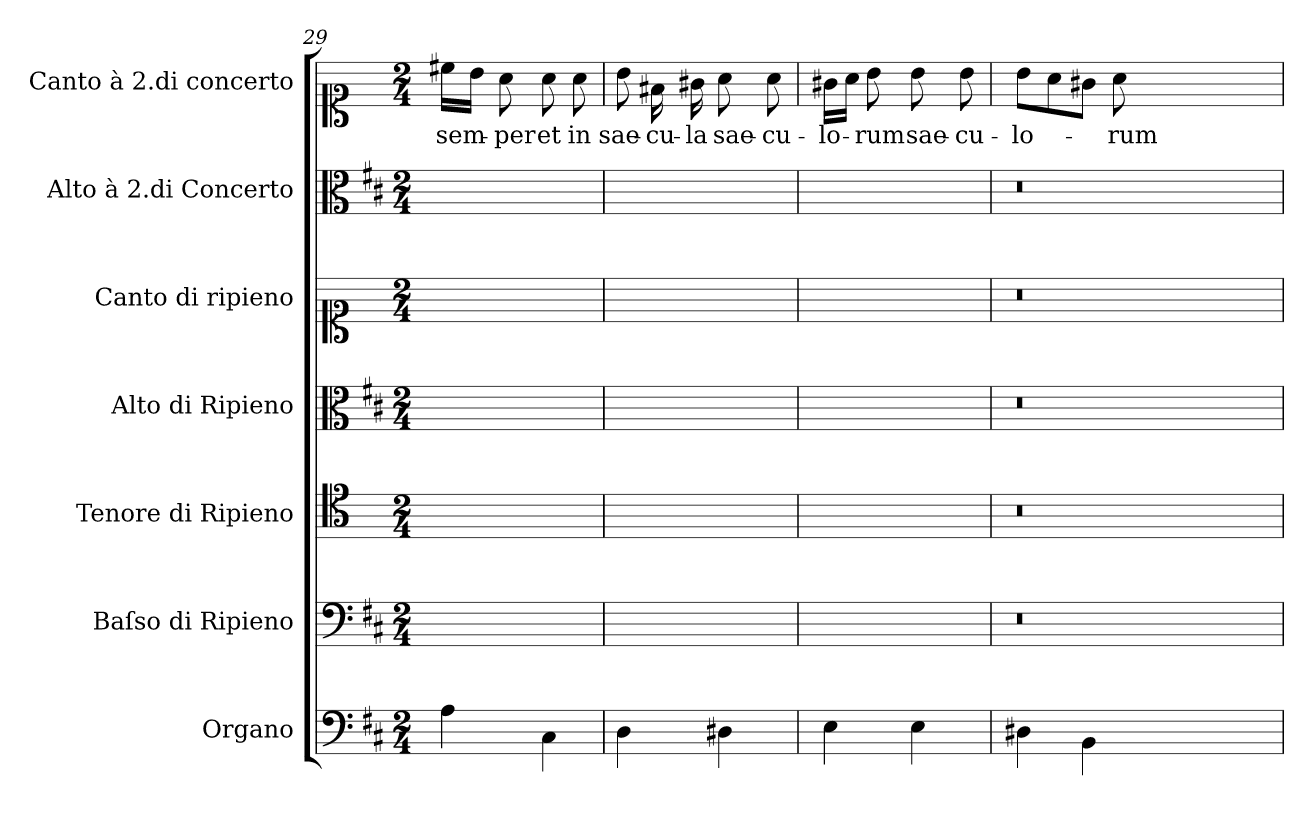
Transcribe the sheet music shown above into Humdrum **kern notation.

**kern	**kern	**kern	**kern	**kern	**kern	**kern	**text
*part7	*part6	*part5	*part4	*part3	*part2	*part1	*part1
*staff7	*staff6	*staff5	*staff4	*staff3	*staff2	*staff1	*staff1
*I"Organo	*I"Baſso di Ripieno	*I"Tenore di Ripieno	*I"Alto di Ripieno	*I"Canto di ripieno	*I"Alto à 2.di Concerto	*I"Canto à 2.di concerto	*
*I'org	*I'B rip	*I'T rip	*I'A rip	*	*I'A conc	*	*
*clefF4	*clefF4	*clefC4	*clefC3	*clefC1	*clefC3	*clefC1	*
*k[f#c#]	*k[f#c#]	*k[]	*k[f#c#]	*k[]	*k[f#c#]	*k[]	*
*M2/4	*M2/4	*M2/4	*M2/4	*M2/4	*M2/4	*M2/4	*
=29	=29	=29	=29	=29	=29	=29	=29
4A\	2ryy	2ryy	2ryy	2ryy	2ryy	16cc#\LL	sem-
.	.	.	.	.	.	16b\JJ	.
.	.	.	.	.	.	8a\	-per
4C#\	.	.	.	.	.	8a\	et
.	.	.	.	.	.	8a\	in
=30	=30	=30	=30	=30	=30	=30	=30
4D\	2ryy	2ryy	2ryy	2ryy	2ryy	8b\	sae-
.	.	.	.	.	.	16f#\	-cu-
.	.	.	.	.	.	16g#X\	-la
4D#X\	.	.	.	.	.	8a\	sae-
.	.	.	.	.	.	8a\	-cu-
=31	=31	=31	=31	=31	=31	=31	=31
4E\	2ryy	2ryy	2ryy	2ryy	2ryy	16g#X\LL	-lo-
.	.	.	.	.	.	16a\JJ	.
.	.	.	.	.	.	8b\	-rum
4E\	.	.	.	.	.	8b\	sae-
.	.	.	.	.	.	8b\	-cu-
=32	=32	=32	=32	=32	=32	=32	=32
4D#X\	0r	0r	0r	0r	0r	8b\L	-lo-
.	.	.	.	.	.	8a\	.
4BB\	.	.	.	.	.	8g#X\J	.
.	.	.	.	.	.	8a\	-rum
1.ryy	.	.	.	.	.	1.ryy	.
=	=	=	=	=	=	=	=
*-	*-	*-	*-	*-	*-	*-	*-
